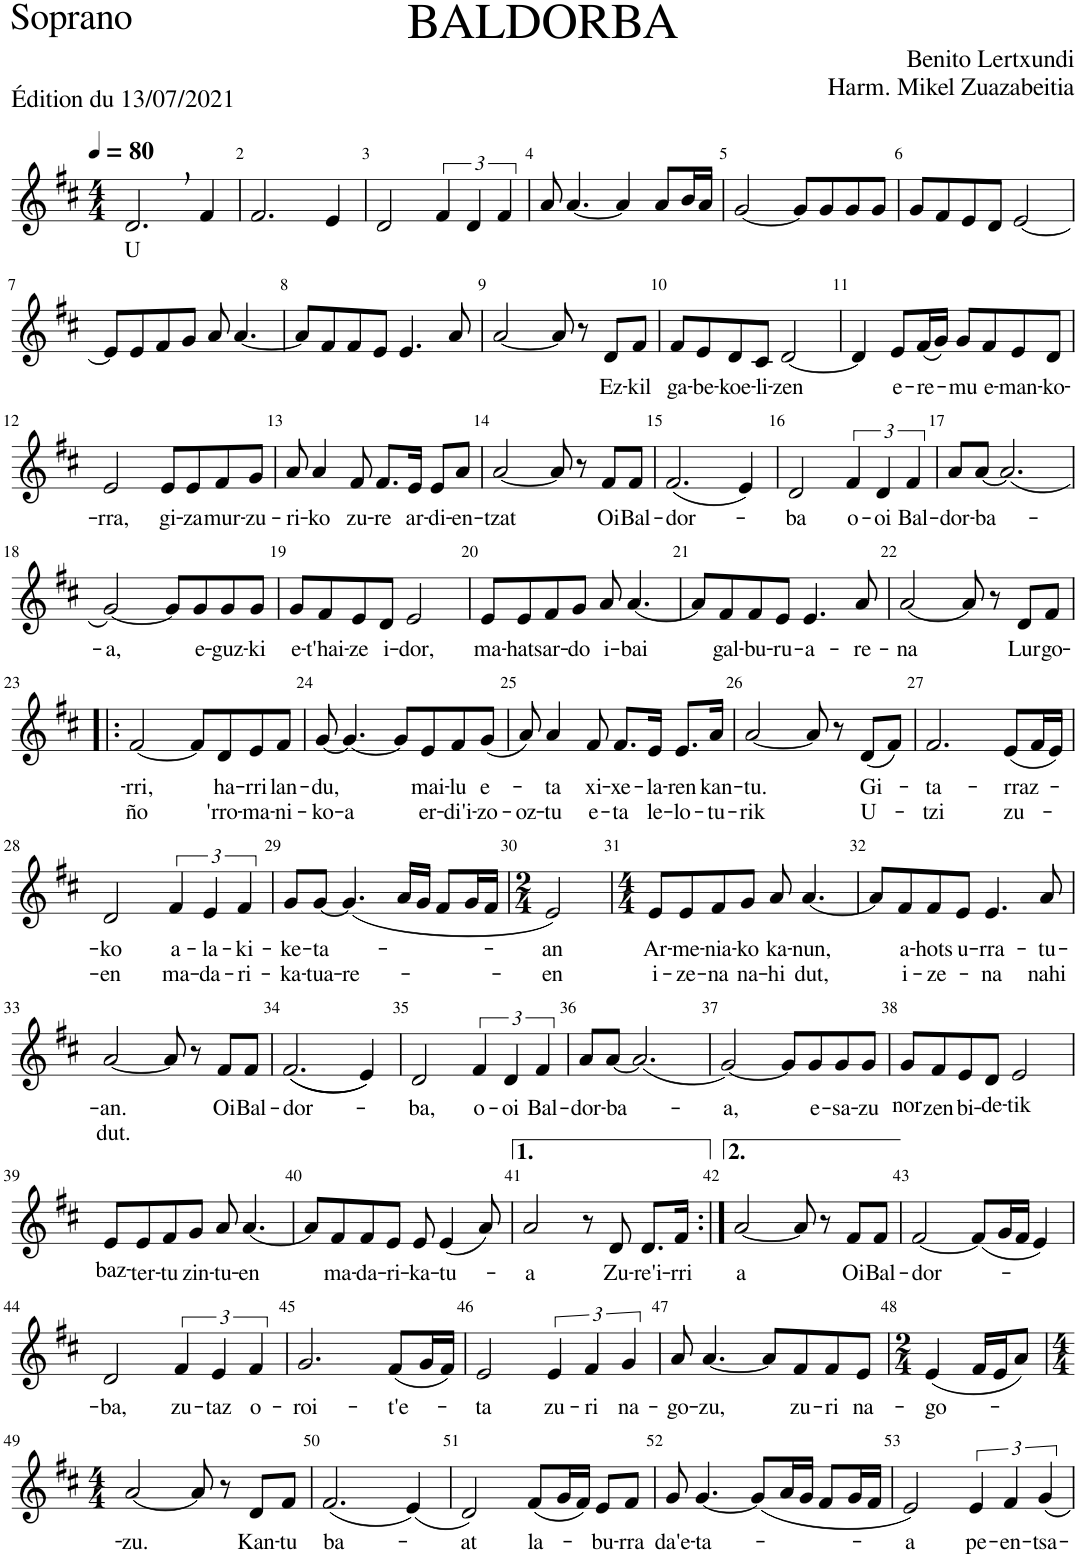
**kern	**text	**text
*part1	*part1	*part1
*staff1	*staff1	*staff1
*I"Soprano	*	*
*I'S.	*	*
*clefG2	*	*
*k[f#c#]	*	*
*M4/4	*	*
*MM80	*	*
=1	=1	=1
!	!LO:LY:b	!
2.d,/	U	.
4f#/	.	.
=2	=2	=2
2.f#/	.	.
4e/	.	.
=3	=3	=3
2d/	.	.
6f#/	.	.
6d/	.	.
6f#/	.	.
=4	=4	=4
8a/	.	.
[4.a/	.	.
4a/]	.	.
8a/L	.	.
16b/L	.	.
16a/JJ	.	.
=5	=5	=5
[2g/	.	.
8g/L]	.	.
8g/	.	.
8g/	.	.
8g/J	.	.
=6	=6	=6
8g/L	.	.
8f#/	.	.
8e/	.	.
8d/J	.	.
[2e/	.	.
!!LO:LB:g=z
=7	=7	=7
8e/L]	.	.
8e/	.	.
8f#/	.	.
8g/J	.	.
8a/	.	.
[4.a/	.	.
=8	=8	=8
8a/L]	.	.
8f#/	.	.
8f#/	.	.
8e/J	.	.
4.e/	.	.
8a/	.	.
=9	=9	=9
[2a/	.	.
8a/]	.	.
8r	.	.
!	!LO:LY:b	!
8d/L	Ez-	.
!	!LO:LY:b	!
8f#/J	-kil	.
=10	=10	=10
!	!LO:LY:b	!
8f#/L	ga-	.
!	!LO:LY:b	!
8e/	-be-	.
!	!LO:LY:b	!
8d/	-koe-	.
!	!LO:LY:b	!
8c#/J	-li-	.
!	!LO:LY:b	!
[2d/	-zen	.
=11	=11	=11
4d/]	.	.
!	!LO:LY:b	!
8e/L	e-	.
!	!LO:LY:b	!
(16f#/L	-re-	.
16g/JJ)	.	.
!	!LO:LY:b	!
8g/L	-mu	.
!	!LO:LY:b	!
8f#/	e-	.
!	!LO:LY:b	!
8e/	-man-	.
!	!LO:LY:b	!
8d/J	-ko-	.
!!LO:LB:g=z
=12	=12	=12
!	!LO:LY:b	!
2e/	-rra,	.
!	!LO:LY:b	!
8e/L	gi-	.
!	!LO:LY:b	!
8e/	-za	.
!	!LO:LY:b	!
8f#/	mur-	.
!	!LO:LY:b	!
8g/J	-zu-	.
=13	=13	=13
!	!LO:LY:b	!
8a/	-ri-	.
!	!LO:LY:b	!
4a/	-ko	.
!	!LO:LY:b	!
8f#/	zu-	.
!	!LO:LY:b	!
8.f#/L	-re	.
!	!LO:LY:b	!
16e/Jk	ar-	.
!	!LO:LY:b	!
8e/L	-di-	.
!	!LO:LY:b	!
8a/J	-en-	.
=14	=14	=14
!	!LO:LY:b	!
[2a/	-tzat	.
8a/]	.	.
8r	.	.
!	!LO:LY:b	!
8f#/L	Oi	.
!	!LO:LY:b	!
8f#/J	Bal-	.
=15	=15	=15
!	!LO:LY:b	!
(2.f#/	-dor-	.
4e/)	.	.
=16	=16	=16
!	!LO:LY:b	!
2d/	-ba	.
!	!LO:LY:b	!
6f#/	o-	.
!	!LO:LY:b	!
6d/	-oi	.
!	!LO:LY:b	!
6f#/	Bal-	.
=17	=17	=17
!	!LO:LY:b	!
8a/L	-dor-	.
!	!LO:LY:b	!
[8a/J	-ba-	.
(2.a/]	.	.
!!LO:LB:g=z
=18	=18	=18
!	!LO:LY:b	!
[2g/)	-a,	.
8g/L]	.	.
!	!LO:LY:b	!
8g/	e-	.
!	!LO:LY:b	!
8g/	-guz-	.
!	!LO:LY:b	!
8g/J	-ki	.
=19	=19	=19
!	!LO:LY:b	!
8g/L	e-	.
!	!LO:LY:b	!
8f#/	-t'hai-	.
!	!LO:LY:b	!
8e/	-ze	.
!	!LO:LY:b	!
8d/J	i-	.
!	!LO:LY:b	!
2e/	-dor,	.
=20	=20	=20
!	!LO:LY:b	!
8e/L	ma-	.
!	!LO:LY:b	!
8e/	-hats	.
!	!LO:LY:b	!
8f#/	ar-	.
!	!LO:LY:b	!
8g/J	-do	.
!	!LO:LY:b	!
8a/	i-	.
!	!LO:LY:b	!
[4.a/	-bai	.
=21	=21	=21
8a/L]	.	.
!	!LO:LY:b	!
8f#/	gal-	.
!	!LO:LY:b	!
8f#/	-bu-	.
!	!LO:LY:b	!
8e/J	-ru-	.
!	!LO:LY:b	!
4.e/	-a-	.
!	!LO:LY:b	!
8a/	-re-	.
=22	=22	=22
!	!LO:LY:b	!
[2a/	-na	.
8a/]	.	.
8r	.	.
!	!LO:LY:b	!
8d/L	Lur	.
!	!LO:LY:b	!
8f#/J	go-	.
!!LO:LB:g=z
=23!|:	=23!|:	=23!|:
!	!LO:LY:b	!LO:LY:b
[2f#/	-rri,	-ño
8f#/L]	.	.
!	!LO:LY:b	!LO:LY:b
8d/	ha-	-'rro-
!	!LO:LY:b	!LO:LY:b
8e/	-rri	ma-
!	!LO:LY:b	!LO:LY:b
8f#/J	lan-	-ni-
=24	=24	=24
!	!LO:LY:b	!LO:LY:b
[8g/	-du,	-ko-
!	!	!LO:LY:b
4.g/_	.	-a
8g/L]	.	.
!	!LO:LY:b	!LO:LY:b
8e/	mai-	er-
!	!LO:LY:b	!LO:LY:b
8f#/	-lu	-di'i-
!	!LO:LY:b	!LO:LY:b
(8g/J	e-	-zo-
=25	=25	=25
!	!	!LO:LY:b
8a/)	.	-oz-
!	!LO:LY:b	!LO:LY:b
4a/	-ta	-tu
!	!LO:LY:b	!LO:LY:b
8f#/	xi-	e-
!	!LO:LY:b	!LO:LY:b
8.f#/L	-xe-	-ta
!	!LO:LY:b	!LO:LY:b
16e/Jk	-la-	le-
!	!LO:LY:b	!LO:LY:b
8.e/L	-ren	-lo-
!	!LO:LY:b	!LO:LY:b
16a/Jk	kan-	-tu-
=26	=26	=26
!	!LO:LY:b	!LO:LY:b
[2a/	-tu.	-rik
8a/]	.	.
8r	.	.
!	!LO:LY:b	!LO:LY:b
(8d/L	Gi-	U-
8f#/J)	.	.
=27	=27	=27
!	!LO:LY:b	!LO:LY:b
2.f#/	-ta-	-tzi
!	!LO:LY:b	!LO:LY:b
(8e/L	-rraz-	zu-
16f#/L	.	.
16e/JJ)	.	.
!!LO:LB:g=z
=28	=28	=28
!	!LO:LY:b	!LO:LY:b
2d/	-ko	-en
!	!LO:LY:b	!LO:LY:b
6f#/	a-	ma-
!	!LO:LY:b	!LO:LY:b
6e/	-la-	-da-
!	!LO:LY:b	!LO:LY:b
6f#/	-ki-	-ri-
=29	=29	=29
!	!LO:LY:b	!LO:LY:b
8g/L	-ke-	-ka-
!	!LO:LY:b	!LO:LY:b
[8g/J	-ta-	-tua-
!	!	!LO:LY:b
(4.g/]	.	-re-
16a/LL	.	.
16g/JJ	.	.
8f#/L	.	.
16g/L	.	.
16f#/JJ	.	.
=30	=30	=30
*M2/4	*	*
!	!LO:LY:b	!LO:LY:b
2e/)	-an	-en
=31	=31	=31
*M4/4	*	*
!	!LO:LY:b	!LO:LY:b
8e/L	Ar-	i-
!	!LO:LY:b	!LO:LY:b
8e/	-me-	-ze-
!	!LO:LY:b	!LO:LY:b
8f#/	-nia-	-na
!	!LO:LY:b	!LO:LY:b
8g/J	-ko	na-
!	!LO:LY:b	!LO:LY:b
8a/	ka-	-hi
!	!LO:LY:b	!LO:LY:b
[4.a/	-nun,	dut,
=32	=32	=32
8a/L]	.	.
!	!LO:LY:b	!LO:LY:b
8f#/	a-	i-
!	!LO:LY:b	!LO:LY:b
8f#/	-hots	-ze-
!	!LO:LY:b	!
8e/J	u-	.
!	!LO:LY:b	!LO:LY:b
4.e/	-rra-	-na
!	!LO:LY:b	!LO:LY:b
8a/	-tu-	nahi
!!LO:LB:g=z
=33	=33	=33
!	!LO:LY:b	!LO:LY:b
[2a/	-an.	dut.
8a/]	.	.
8r	.	.
!	!LO:LY:b	!
8f#/L	Oi	.
!	!LO:LY:b	!
8f#/J	Bal-	.
=34	=34	=34
!	!LO:LY:b	!
((2.f#/	-dor-	.
4e/))	.	.
=35	=35	=35
!	!LO:LY:b	!
2d/	-ba,	.
!	!LO:LY:b	!
6f#/	o-	.
!	!LO:LY:b	!
6d/	-oi	.
!	!LO:LY:b	!
6f#/	Bal-	.
=36	=36	=36
!	!LO:LY:b	!
8a/L	-dor-	.
!	!LO:LY:b	!
[8a/J	-ba-	.
(2.a/]	.	.
=37	=37	=37
!	!LO:LY:b	!
[2g/)	-a,	.
8g/L]	.	.
!	!LO:LY:b	!
8g/	e-	.
!	!LO:LY:b	!
8g/	-sa-	.
!	!LO:LY:b	!
8g/J	-zu	.
=38	=38	=38
!	!LO:LY:b	!
8g/L	nor	.
!	!LO:LY:b	!
8f#/	zen	.
!	!LO:LY:b	!
8e/	bi-	.
!	!LO:LY:b	!
8d/J	-de-	.
!	!LO:LY:b	!
2e/	-tik	.
!!LO:LB:g=z
=39	=39	=39
!	!LO:LY:b	!
8e/L	baz-	.
!	!LO:LY:b	!
8e/	-ter-	.
!	!LO:LY:b	!
8f#/	-tu	.
!	!LO:LY:b	!
8g/J	zin-	.
!	!LO:LY:b	!
8a/	-tu-	.
!	!LO:LY:b	!
[4.a/	-en	.
=40	=40	=40
8a/L]	.	.
!	!LO:LY:b	!
8f#/	ma-	.
!	!LO:LY:b	!
8f#/	-da-	.
!	!LO:LY:b	!
8e/J	-ri-	.
!	!LO:LY:b	!
8e/	-ka-	.
!	!LO:LY:b	!
(4e/	-tu-	.
8a/)	.	.
=41	=41	=41
!	!LO:LY:b	!
2a/	-a	.
8r	.	.
!	!LO:LY:b	!
8d/	Zu-	.
!	!LO:LY:b	!
8.d/L	-re'i-	.
!	!LO:LY:b	!
16f#/Jk	-rri	.
=42:|!	=42:|!	=42:|!
!	!LO:LY:b	!
[2a/	a	.
8a/]	.	.
8r	.	.
!	!LO:LY:b	!
8f#/L	Oi	.
!	!LO:LY:b	!
8f#/J	Bal-	.
=43	=43	=43
!	!LO:LY:b	!
[2f#/	-dor-	.
(8f#/L]	.	.
16g/L	.	.
16f#/JJ	.	.
4e/)	.	.
!!LO:LB:g=z
=44	=44	=44
!	!LO:LY:b	!
2d/	-ba,	.
!	!LO:LY:b	!
6f#/	zu-	.
!	!LO:LY:b	!
6e/	-taz	.
!	!LO:LY:b	!
6f#/	o-	.
=45	=45	=45
!	!LO:LY:b	!
2.g/	-roi-	.
!	!LO:LY:b	!
(8f#/L	-t'e-	.
16g/L	.	.
16f#/JJ)	.	.
=46	=46	=46
!	!LO:LY:b	!
2e/	-ta	.
!	!LO:LY:b	!
6e/	zu-	.
!	!LO:LY:b	!
6f#/	-ri	.
!	!LO:LY:b	!
6g/	na-	.
=47	=47	=47
!	!LO:LY:b	!
8a/	-go-	.
!	!LO:LY:b	!
[4.a/	-zu,	.
8a/L]	.	.
!	!LO:LY:b	!
8f#/	zu-	.
!	!LO:LY:b	!
8f#/	-ri	.
!	!LO:LY:b	!
8e/J	na-	.
=48	=48	=48
*M2/4	*	*
!	!LO:LY:b	!
(4e/	-go-	.
16f#/LL	.	.
16e/J	.	.
8a/J)	.	.
!!LO:LB:g=z
=49	=49	=49
*M4/4	*	*
!	!LO:LY:b	!
[2a/	-zu.	.
8a/]	.	.
8r	.	.
!	!LO:LY:b	!
8d/L	Kan-	.
!	!LO:LY:b	!
8f#/J	-tu	.
=50	=50	=50
!	!LO:LY:b	!
(2.f#/	ba-	.
(4e/)	.	.
=51	=51	=51
!	!LO:LY:b	!
2d/)	-at	.
!	!LO:LY:b	!
(8f#/L	la-	.
16g/L	.	.
16f#/JJ)	.	.
!	!LO:LY:b	!
8e/L	-bu-	.
!	!LO:LY:b	!
8f#/J	-rra	.
=52	=52	=52
!	!LO:LY:b	!
8g/	da'e-	.
!	!LO:LY:b	!
[4.g/	-ta-	.
(8g/L]	.	.
16a/L	.	.
16g/JJ	.	.
8f#/L	.	.
16g/L	.	.
16f#/JJ	.	.
=53	=53	=53
!	!LO:LY:b	!
2e/)	-a	.
!	!LO:LY:b	!
6e/	pe-	.
!	!LO:LY:b	!
6f#/	-en-	.
!	!LO:LY:b	!
6g/	-tsa-	.
=	=	=
*-	*-	*-
